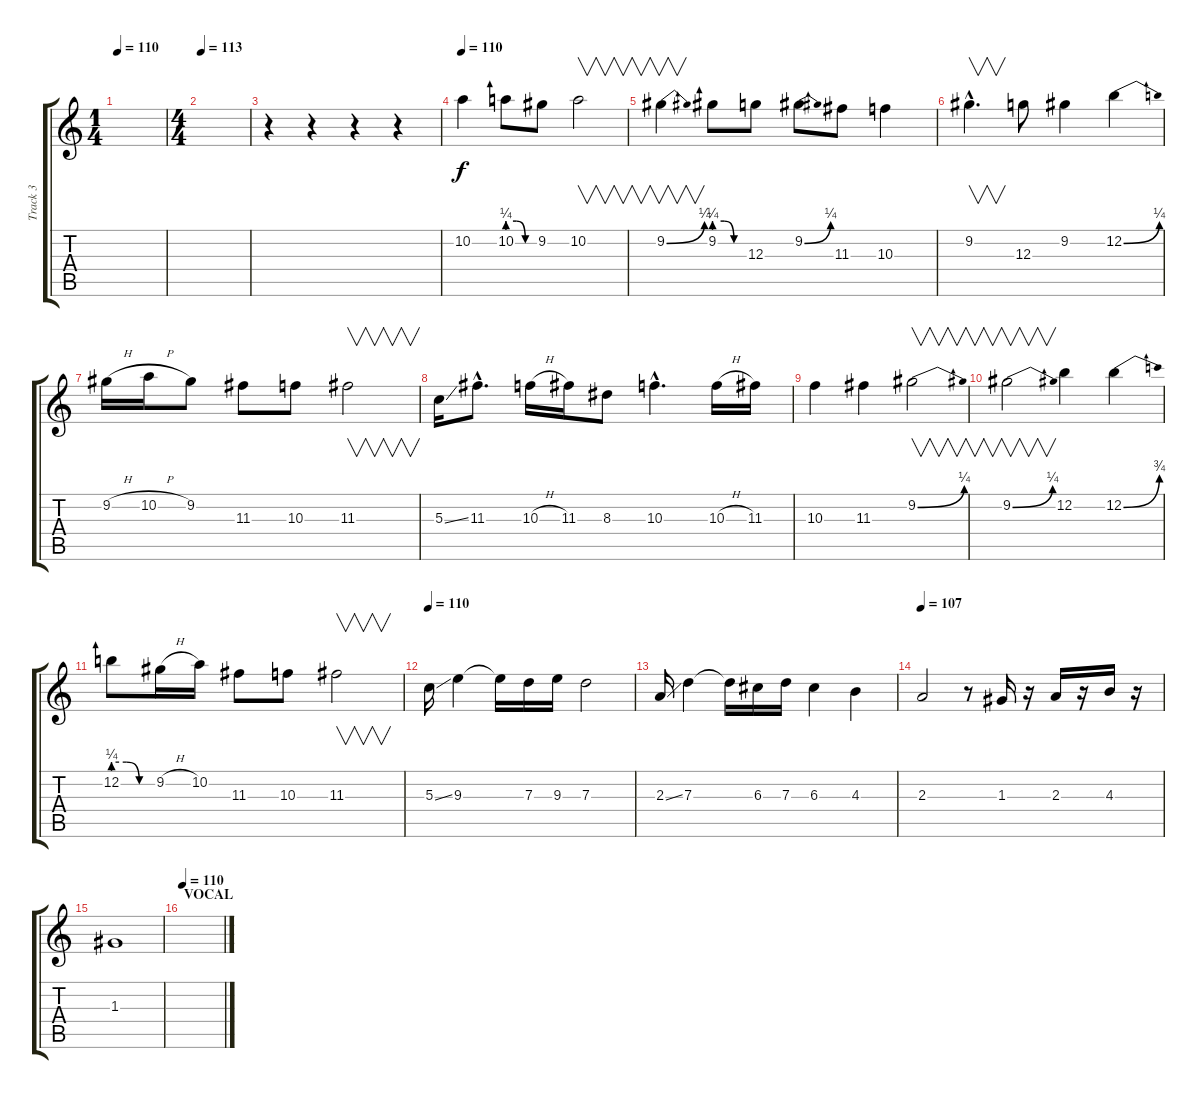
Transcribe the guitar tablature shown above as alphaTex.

\track ("Track 3" "Track 3") {instrument distortionguitar}
\staff {score tabs}
\tuning (E4 B3 G3 D3 A2 E2) {hide}
\ts (1 4)
\tempo 110
\tempo 140
\tempo 110
\clef g2
\ks c
|
\ts (4 4)
\tempo 113
|
r.4 r.4 r.4 r.4 |
\tempo 110
10.2.4 10.2{be (custom 0 1 20 1 40 0 60 0)}.8 9.2.8 10.2.2{v} |
9.2{be (bend 0 0 60 1)}.4{v} 9.2{be (custom 0 1 20 1 40 0 60 0)}.8 12.3.8 9.2{be (bend 0 0 60 1)}.8 11.3.8 10.3.4 |
9.2{hac}.4{v d} 12.3.8 9.2.4 12.2{be (bend 0 0 60 1)}.4 |
9.2{h}.16 10.2{h}.16 9.2.8 11.3.8 10.3.8 11.3.2{v} |
5.3{ss}.16 11.3{hac}.8{d} 10.3{h}.16 11.3.16 8.3.8 10.3{hac}.4{d} 10.3{h}.16 11.3.16 |
10.3.4 11.3.4 9.2{be (bend 0 0 60 1)}.2{v} |
9.2{be (bend 0 0 60 1)}.2{v} 12.2.4 12.2{be (bend 0 0 60 3)}.4 |
12.2{be (custom 0 1 20 1 40 0 60 0)}.8 9.2{h}.16 10.2.16 11.3.8 10.3.8 11.3.2{v} |
\tempo 110
5.3{ss}.16 9.3.4 9.3{t}.16 7.3.16 9.3.16 7.3.2 |
2.3{ss}.16 7.3.4 7.3{t}.16 6.3.16 7.3.16 6.3.4 4.3.4 |
\tempo 107
2.3.2 r.8 1.3.16 r.16 2.3.16 r.16 4.3.16 r.16 |
1.3.1 |
\section ("" "VOCAL")
\tempo 110
